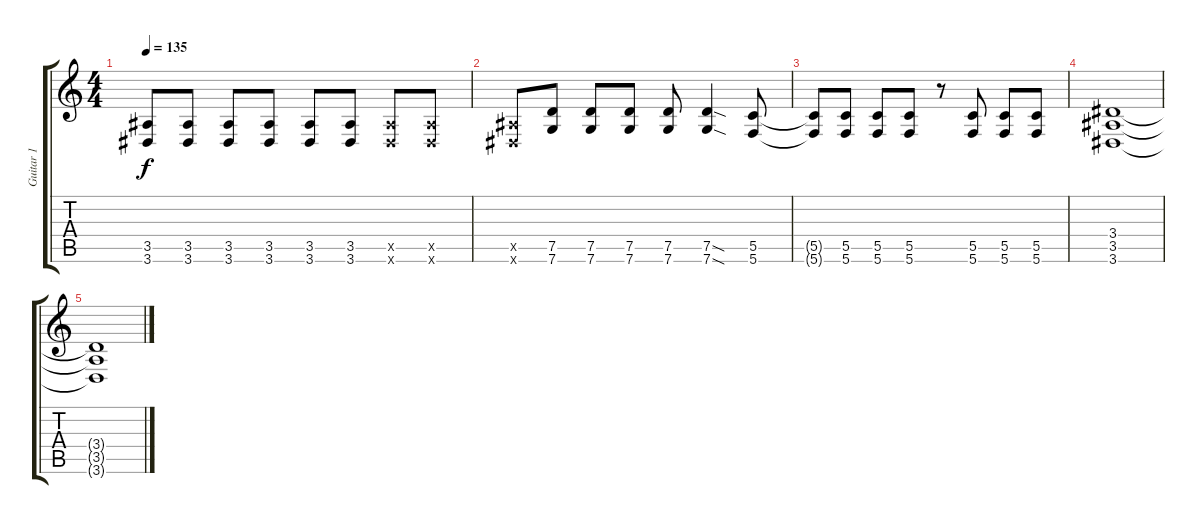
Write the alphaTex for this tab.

\track ("Guitar 1" "Guitar 1") {instrument distortionguitar}
\staff {score tabs}
\tuning (D4 A3 F3 C3 G2 C2) {hide}
\ts (4 4)
\tempo 135
\clef g2
\ks c
(3.5{t} 3.6{t}).8{dy f} (3.5 3.6).8 (3.5 3.6).8 (3.5 3.6).8 (3.5 3.6).8 (3.5 3.6).8 (3.5{x} 3.6{x}).8 (3.5{x} 3.6{x}).8 |
(3.5{x} 3.6{x}).8 (7.5 7.6).8 (7.5 7.6).8 (7.5 7.6).8 (7.5 7.6).8 (7.5{sod} 7.6{sod}).4 (5.5 5.6).8 |
(5.5{t} 5.6{t}).8 (5.5 5.6).8 (5.5 5.6).8 (5.5 5.6).8 r.8 (5.5 5.6).8 (5.5 5.6).8 (5.5 5.6).8 |
(3.4 3.5 3.6).1 |
(3.4{t} 3.5{t} 3.6{t}).1
